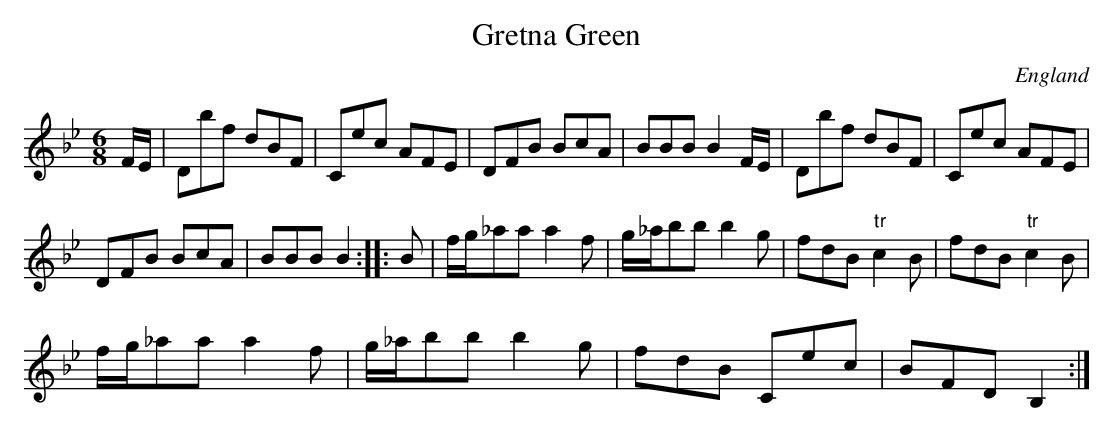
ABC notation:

X:1
T:Gretna Green
M:6/8
O:England
K:Bb
F/E/|\
Dbf dBF| Cec AFE| DFB BcA| BBB B2F/E/|\
Dbf dBF| Cec AFE|
DFB BcA| BBB B2::\
B|\
f/g/_aa a2f| g/_a/bb b2g| fdB "tr"c2B| fdB "tr"c2B|
f/g/_aa a2f| g/_a/bb b2g| fdB Cec| BFD B,2:|
